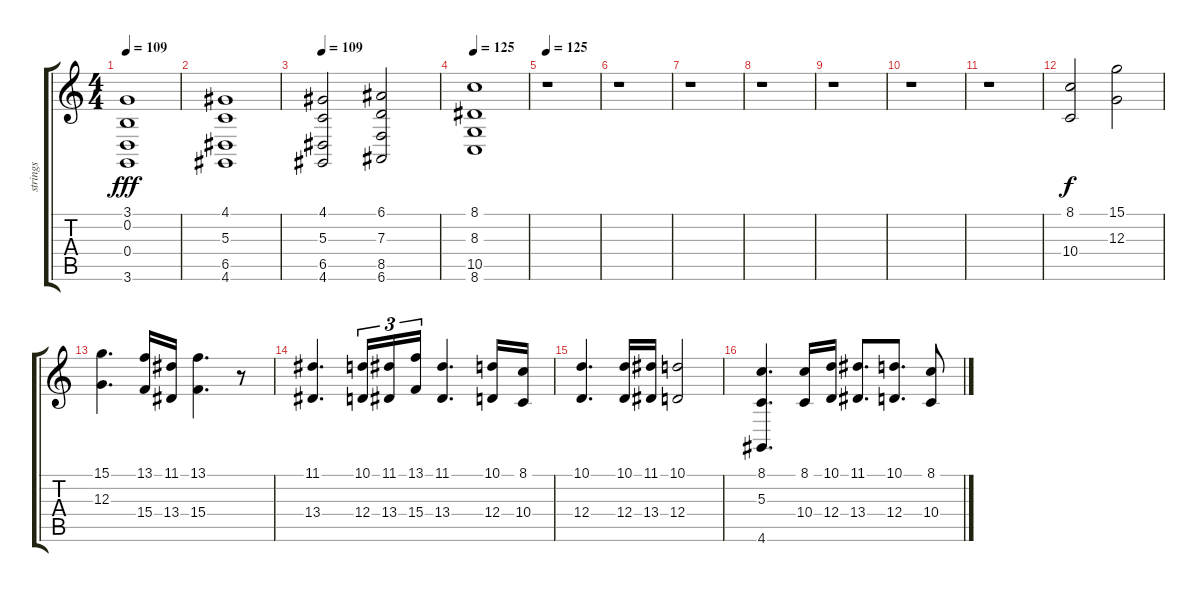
\track ("strings" "strings") {instrument tremolostrings}
\staff {score tabs}
\tuning (E4 B3 G3 D3 A2 E2) {hide}
\ts (4 4)
\tempo 109
\clef g2
\ks c
(3.1 0.2 0.4 3.6).1{dy fff} |
(4.1 5.3 6.5 4.6).1 |
\tempo 109
(4.1 5.3 6.5 4.6).2 (6.1 7.3 8.5 6.6).2 |
\tempo 125
(8.1 8.3 10.5 8.6).1 |
\tempo 125
r.1 |
r.1 |
r.1 |
r.1 |
r.1 |
r.1 |
r.1 |
(8.1 10.4).2{dy f instrument stringensemble1} (15.1 12.3).2 |
(15.1 12.3).4{d} (13.1 15.4).16 (11.1 13.4).16 (13.1 15.4).4{d} r.8 |
(11.1 13.4).4{d} (10.1 12.4).16{tu (3 2)} (11.1 13.4).16{tu (3 2)} (13.1 15.4).16{tu (3 2)} (11.1 13.4).4{d} (10.1 12.4).16 (8.1 10.4).16 |
(10.1 12.4).4{d} (10.1 12.4).16 (11.1 13.4).16 (10.1 12.4).2 |
(8.1 5.3 4.6).4{d} (8.1 10.4).16 (10.1 12.4).16 (11.1 13.4).8{d} (10.1 12.4).8{d} (8.1 10.4).8
